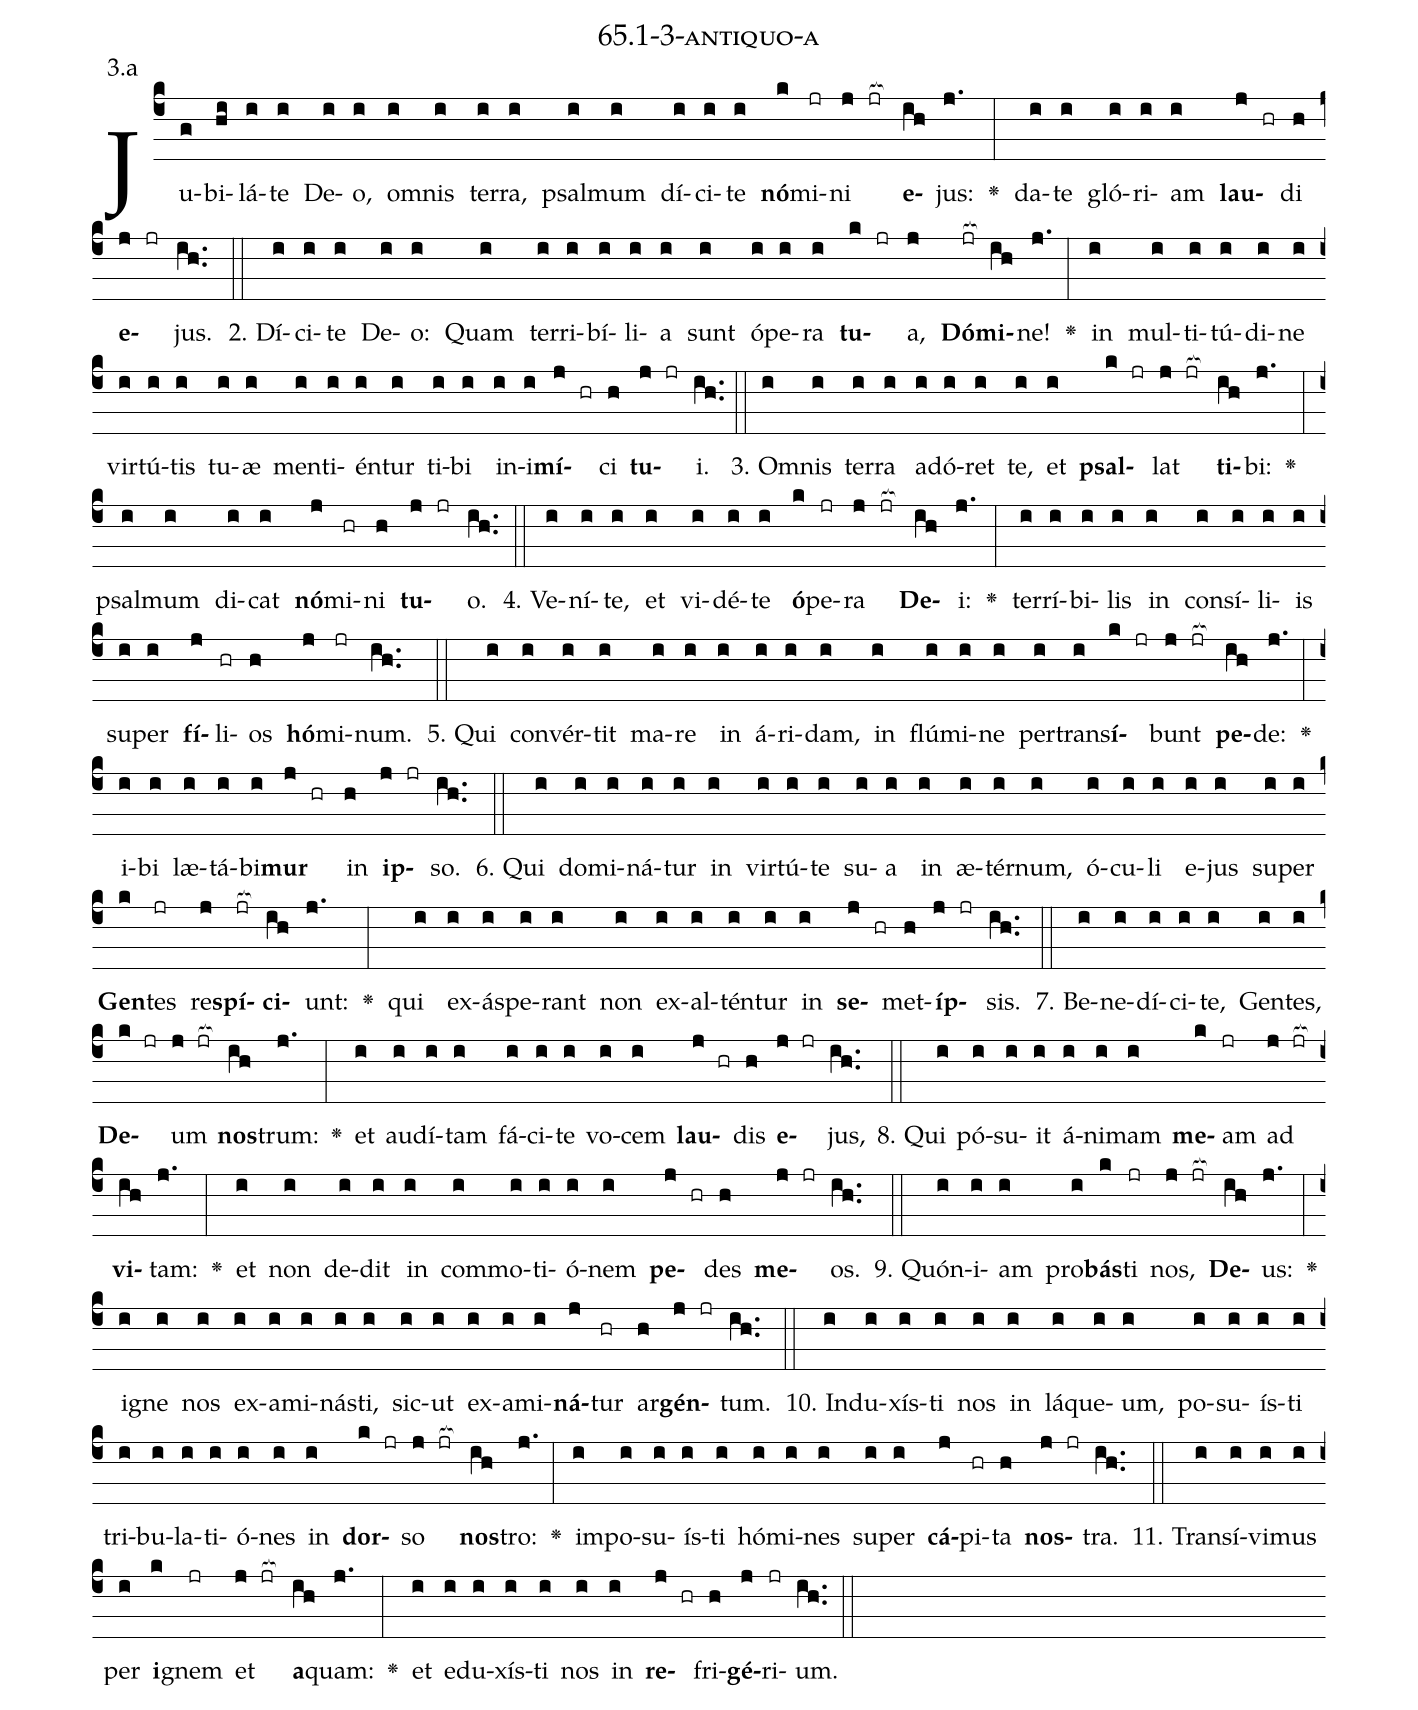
name: 65.1-3-antiquo-a;
annotation: 3.a;
%%
(c4)Ju(g)bi(hi)lá(i)te(i) De(i)o,(i) om(i)nis(i) ter(i)ra,(i) psal(i)mum(i) dí(i)ci(i)te(i) <b>nó</b>(k)mi(jr)ni(j jr[ocb:1{]) <b>e</b>(ih[ocb:0}])jus:(j.) <v>\greheightstar</v>(:) da(i)te(i) gló(i)ri(i)am(i) <b>lau</b>(j hr)di(h) <b>e</b>(j jr)jus.(ih..) (::)
2. Dí(i)ci(i)te(i) De(i)o:(i) Quam(i) ter(i)ri(i)bí(i)li(i)a(i) sunt(i) ó(i)pe(i)ra(i) <b>tu</b>(k jr)a,(j) <b>Dó</b>(jr[ocb:1{])<b>mi</b>(ih[ocb:0}])ne!(j.) <v>\greheightstar</v>(:) in(i) mul(i)ti(i)tú(i)di(i)ne(i) vir(i)tú(i)tis(i) tu(i)æ(i) men(i)ti(i)én(i)tur(i) ti(i)bi(i) in(i)i(i)<b>mí</b>(j hr)ci(h) <b>tu</b>(j jr)i.(ih..) (::)
3. Om(i)nis(i) ter(i)ra(i) ad(i)ó(i)ret(i) te,(i) et(i) <b>psal</b>(k jr)lat(j jr[ocb:1{]) <b>ti</b>(ih[ocb:0}])bi:(j.) <v>\greheightstar</v>(:) psal(i)mum(i) di(i)cat(i) <b>nó</b>(j)mi(hr)ni(h) <b>tu</b>(j jr)o.(ih..) (::)
4. Ve(i)ní(i)te,(i) et(i) vi(i)dé(i)te(i) <b>ó</b>(k)pe(jr)ra(j jr[ocb:1{]) <b>De</b>(ih[ocb:0}])i:(j.) <v>\greheightstar</v>(:) ter(i)rí(i)bi(i)lis(i) in(i) con(i)sí(i)li(i)is(i) su(i)per(i) <b>fí</b>(j)li(hr)os(h) <b>hó</b>(j)mi(jr)num.(ih..) (::)
5. Qui(i) con(i)vér(i)tit(i) ma(i)re(i) in(i) á(i)ri(i)dam,(i) in(i) flú(i)mi(i)ne(i) per(i)trans(i)<b>í</b>(k jr)bunt(j jr[ocb:1{]) <b>pe</b>(ih[ocb:0}])de:(j.) <v>\greheightstar</v>(:) i(i)bi(i) læ(i)tá(i)bi(i)<b>mur</b>(j hr) in(h) <b>ip</b>(j jr)so.(ih..) (::)
6. Qui(i) do(i)mi(i)ná(i)tur(i) in(i) vir(i)tú(i)te(i) su(i)a(i) in(i) æ(i)tér(i)num,(i) ó(i)cu(i)li(i) e(i)jus(i) su(i)per(i) <b>Gen</b>(k)tes(jr) re(j)<b>spí</b>(jr[ocb:1{])<b>ci</b>(ih[ocb:0}])unt:(j.) <v>\greheightstar</v>(:) qui(i) ex(i)ás(i)pe(i)rant(i) non(i) ex(i)al(i)tén(i)tur(i) in(i) <b>se</b>(j hr)met(h)<b>íp</b>(j jr)sis.(ih..) (::)
7. Be(i)ne(i)dí(i)ci(i)te,(i) Gen(i)tes,(i) <b>De</b>(k jr)um(j jr[ocb:1{]) <b>nos</b>(ih[ocb:0}])trum:(j.) <v>\greheightstar</v>(:) et(i) au(i)dí(i)tam(i) fá(i)ci(i)te(i) vo(i)cem(i) <b>lau</b>(j hr)dis(h) <b>e</b>(j jr)jus,(ih..) (::)
8. Qui(i) pó(i)su(i)it(i) á(i)ni(i)mam(i) <b>me</b>(k)am(jr) ad(j jr[ocb:1{]) <b>vi</b>(ih[ocb:0}])tam:(j.) <v>\greheightstar</v>(:) et(i) non(i) de(i)dit(i) in(i) com(i)mo(i)ti(i)ó(i)nem(i) <b>pe</b>(j hr)des(h) <b>me</b>(j jr)os.(ih..) (::)
9. Quón(i)i(i)am(i) pro(i)<b>bás</b>(k)ti(jr) nos,(j jr[ocb:1{]) <b>De</b>(ih[ocb:0}])us:(j.) <v>\greheightstar</v>(:) i(i)gne(i) nos(i) ex(i)a(i)mi(i)nás(i)ti,(i) sic(i)ut(i) ex(i)a(i)mi(i)<b>ná</b>(j)tur(hr) ar(h)<b>gén</b>(j jr)tum.(ih..) (::)
10. In(i)du(i)xís(i)ti(i) nos(i) in(i) lá(i)que(i)um,(i) po(i)su(i)ís(i)ti(i) tri(i)bu(i)la(i)ti(i)ó(i)nes(i) in(i) <b>dor</b>(k jr)so(j jr[ocb:1{]) <b>nos</b>(ih[ocb:0}])tro:(j.) <v>\greheightstar</v>(:) im(i)po(i)su(i)ís(i)ti(i) hó(i)mi(i)nes(i) su(i)per(i) <b>cá</b>(j)pi(hr)ta(h) <b>nos</b>(j jr)tra.(ih..) (::)
11. Trans(i)í(i)vi(i)mus(i) per(i) <b>i</b>(k)gnem(jr) et(j jr[ocb:1{]) <b>a</b>(ih[ocb:0}])quam:(j.) <v>\greheightstar</v>(:) et(i) e(i)du(i)xís(i)ti(i) nos(i) in(i) <b>re</b>(j hr)fri(h)<b>gé</b>(j)ri(jr)um.(ih..) (::)
